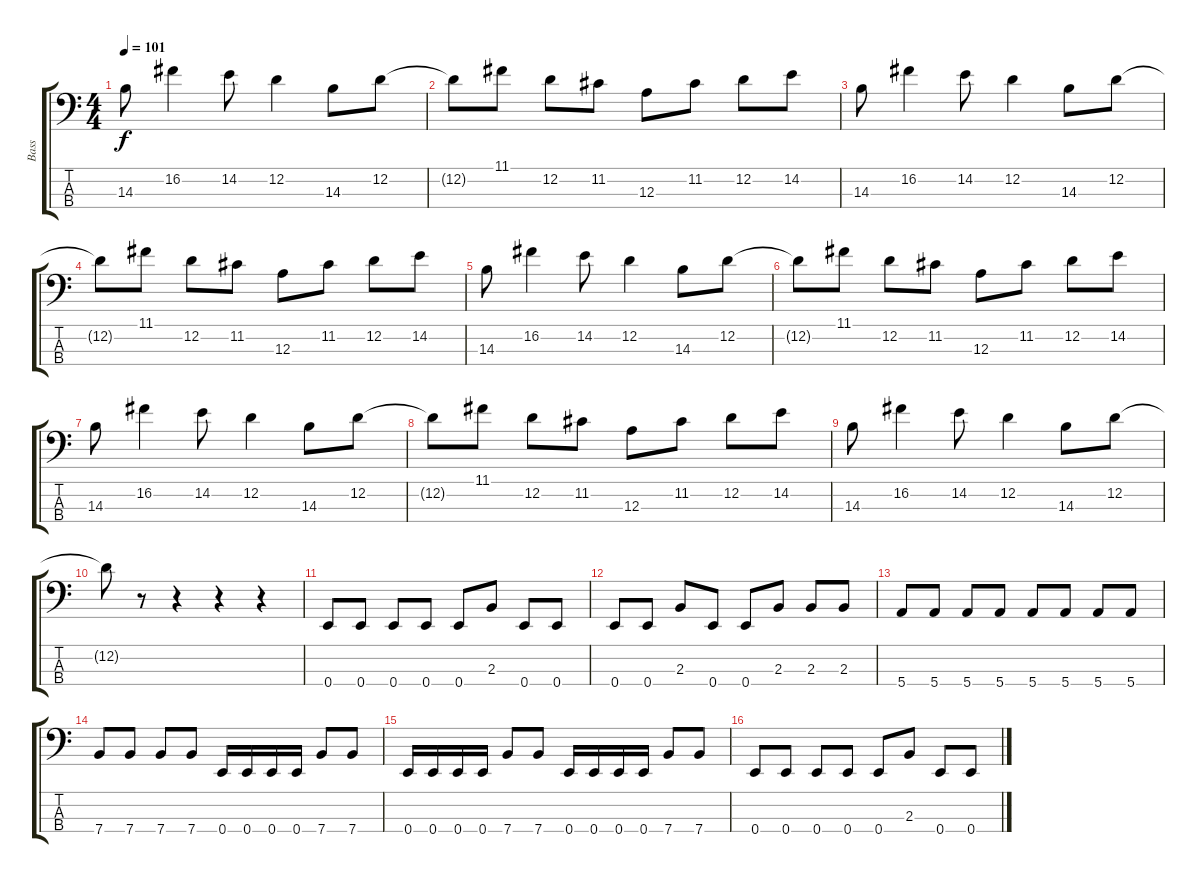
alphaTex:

\track ("Bass" "Bass") {instrument electricbassfinger}
\staff {score tabs}
\tuning (G2 D2 A1 E1) {hide}
\ts (4 4)
\tempo 101
\clef f4
\ks c
14.3.8{dy f} 16.2.4 14.2.8 12.2.4 14.3.8 12.2.8 |
12.2{t}.8 11.1.8 12.2.8 11.2.8 12.3.8 11.2.8 12.2.8 14.2.8 |
14.3.8 16.2.4 14.2.8 12.2.4 14.3.8 12.2.8 |
12.2{t}.8 11.1.8 12.2.8 11.2.8 12.3.8 11.2.8 12.2.8 14.2.8 |
14.3.8 16.2.4 14.2.8 12.2.4 14.3.8 12.2.8 |
12.2{t}.8 11.1.8 12.2.8 11.2.8 12.3.8 11.2.8 12.2.8 14.2.8 |
14.3.8 16.2.4 14.2.8 12.2.4 14.3.8 12.2.8 |
12.2{t}.8 11.1.8 12.2.8 11.2.8 12.3.8 11.2.8 12.2.8 14.2.8 |
14.3.8 16.2.4 14.2.8 12.2.4 14.3.8 12.2.8 |
12.2{t}.8 r.8 r.4 r.4 r.4 |
0.4.8 0.4.8 0.4.8 0.4.8 0.4.8 2.3.8 0.4.8 0.4.8 |
0.4.8 0.4.8 2.3.8 0.4.8 0.4.8 2.3.8 2.3.8 2.3.8 |
5.4.8 5.4.8 5.4.8 5.4.8 5.4.8 5.4.8 5.4.8 5.4.8 |
7.4.8 7.4.8 7.4.8 7.4.8 0.4.16 0.4.16 0.4.16 0.4.16 7.4.8 7.4.8 |
0.4.16 0.4.16 0.4.16 0.4.16 7.4.8 7.4.8 0.4.16 0.4.16 0.4.16 0.4.16 7.4.8 7.4.8 |
0.4.8 0.4.8 0.4.8 0.4.8 0.4.8 2.3.8 0.4.8 0.4.8
